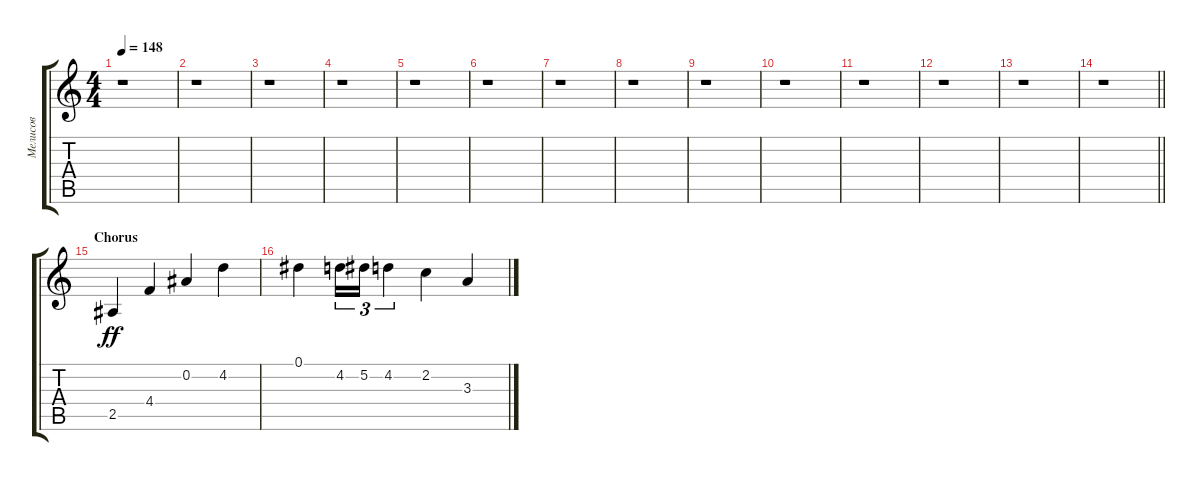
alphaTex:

\track ("Мелисов" "Мелисов") {instrument acousticguitarsteel}
\staff {score tabs}
\tuning (Eb4 Bb3 Gb3 Db3 Ab2 Eb2) {hide}
\ts (4 4)
\tempo 148
\clef g2
\ks c
r.1{dy ff} |
r.1 |
r.1 |
r.1 |
r.1 |
r.1 |
r.1 |
r.1 |
r.1 |
r.1 |
r.1 |
r.1 |
r.1 |
\barLineRight lightlight
r.1 |
\section ("" "Chorus")
2.5.4{instrument distortionguitar} 4.4.4 0.2.4 4.2.4 |
0.1.4 4.2.16{tu (3 2)} 5.2.16{tu (3 2)} 4.2.4{tu (3 2)} 2.2.4 3.3.4
